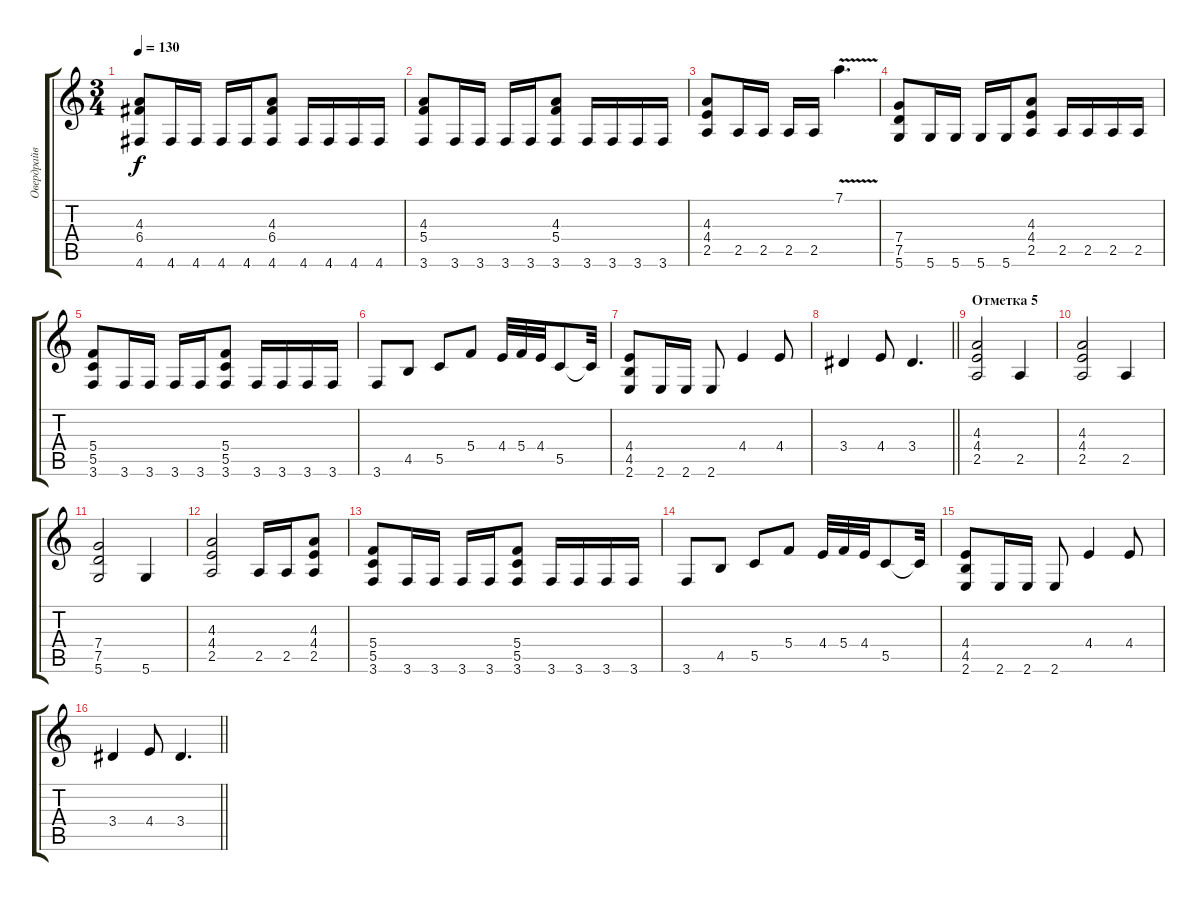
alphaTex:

\track ("Овердрайв" "Овердрайв") {instrument overdrivenguitar}
\staff {score tabs}
\tuning (D4 A3 F3 C3 G2 D2) {hide}
\ts (3 4)
\tempo 130
\clef g2
\ks c
(4.3 6.4 4.6).8{dy f} 4.6.16 4.6.16 4.6.16 4.6.16 (4.3 6.4 4.6).8 4.6.16 4.6.16 4.6.16 4.6.16 |
(4.3 5.4 3.6).8 3.6.16 3.6.16 3.6.16 3.6.16 (4.3 5.4 3.6).8 3.6.16 3.6.16 3.6.16 3.6.16 |
(4.3 4.4 2.5).8 2.5.16 2.5.16 2.5.16 2.5.16 7.1{v}.4{d} |
(7.4 7.5 5.6).8 5.6.16 5.6.16 5.6.16 5.6.16 (4.3 4.4 2.5).8 2.5.16 2.5.16 2.5.16 2.5.16 |
(5.4 5.5 3.6).8 3.6.16 3.6.16 3.6.16 3.6.16 (5.4 5.5 3.6).8 3.6.16 3.6.16 3.6.16 3.6.16 |
3.6.8 4.5.8 5.5.8 5.4.8 4.4.32 5.4.32 4.4.32 5.5.8 5.5{t}.32 |
(4.4 4.5 2.6).8 2.6.16 2.6.16 2.6.8 4.4.4 4.4.8 |
\barLineRight lightlight
3.4.4 4.4.8 3.4.4{d} |
\section ("" "Отметка 5")
(4.3 4.4 2.5).2 2.5.4 |
(4.3 4.4 2.5).2 2.5.4 |
(7.4 7.5 5.6).2 5.6.4 |
(4.3 4.4 2.5).2 2.5.16 2.5.16 (4.3 4.4 2.5).8 |
(5.4 5.5 3.6).8 3.6.16 3.6.16 3.6.16 3.6.16 (5.4 5.5 3.6).8 3.6.16 3.6.16 3.6.16 3.6.16 |
3.6.8 4.5.8 5.5.8 5.4.8 4.4.32 5.4.32 4.4.32 5.5.8 5.5{t}.32 |
(4.4 4.5 2.6).8 2.6.16 2.6.16 2.6.8 4.4.4 4.4.8 |
\barLineRight lightlight
3.4.4 4.4.8 3.4.4{d}
